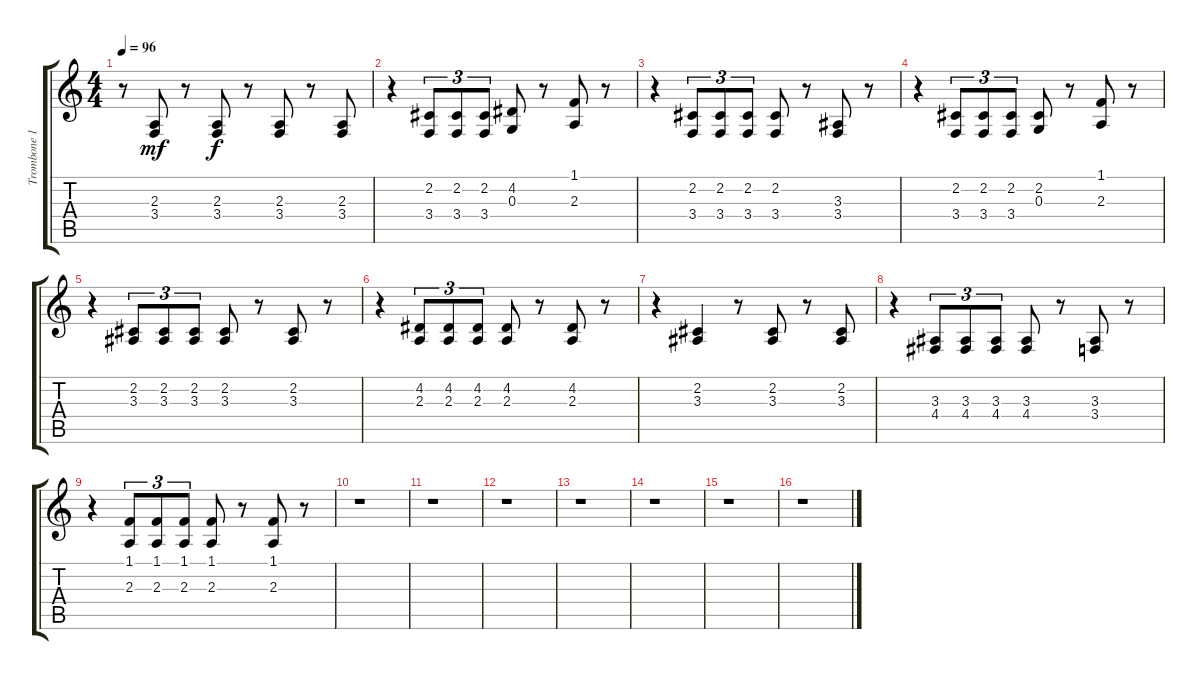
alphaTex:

\track ("Trombone 1" "Trombone 1") {instrument trombone}
\staff {score tabs}
\tuning (E4 B3 G3 D3 A2 E2) {hide}
\ts (4 4)
\tempo 96
\clef g2
\ks c
r.8{dy mf} (2.3 3.4).8 r.8 (2.3 3.4).8{dy f} r.8 (2.3 3.4).8 r.8 (2.3 3.4).8 |
r.4 (2.2 3.4).8{tu (3 2)} (2.2 3.4).8{tu (3 2)} (2.2 3.4).8{tu (3 2)} (4.2 0.3).8 r.8 (1.1 2.3).8 r.8 |
r.4 (2.2 3.4).8{tu (3 2)} (2.2 3.4).8{tu (3 2)} (2.2 3.4).8{tu (3 2)} (2.2 3.4).8 r.8 (3.3 3.4).8 r.8 |
r.4 (2.2 3.4).8{tu (3 2)} (2.2 3.4).8{tu (3 2)} (2.2 3.4).8{tu (3 2)} (2.2 0.3).8 r.8 (1.1 2.3).8 r.8 |
r.4 (2.2 3.3).8{tu (3 2)} (2.2 3.3).8{tu (3 2)} (2.2 3.3).8{tu (3 2)} (2.2 3.3).8 r.8 (2.2 3.3).8 r.8 |
r.4 (4.2 2.3).8{tu (3 2)} (4.2 2.3).8{tu (3 2)} (4.2 2.3).8{tu (3 2)} (4.2 2.3).8 r.8 (4.2 2.3).8 r.8 |
r.4 (2.2 3.3).4 r.8 (2.2 3.3).8 r.8 (2.2 3.3).8 |
r.4 (3.3 4.4).8{tu (3 2)} (3.3 4.4).8{tu (3 2)} (3.3 4.4).8{tu (3 2)} (3.3 4.4).8 r.8 (3.3 3.4).8 r.8 |
r.4 (1.1 2.3).8{tu (3 2)} (1.1 2.3).8{tu (3 2)} (1.1 2.3).8{tu (3 2)} (1.1 2.3).8 r.8 (1.1 2.3).8 r.8 |
r.1 |
r.1 |
r.1 |
r.1 |
r.1 |
r.1 |
r.1
